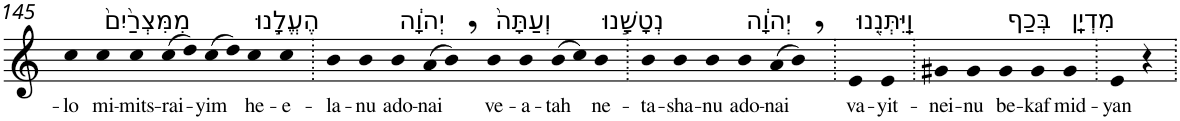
**kern	**text
*part1	*part1
*staff1	*staff1
*I"Piano	*
*I'Pno	*
!!LO:PB:g=z
*clefG2	*
*k[]	*
=145	=145
!	!LO:LY:b
4cc	-lo
!LO:TX:a:t=מִמִּצְרַ֙יִם֙	!
!	!LO:LY:b
4cc	mi-
!	!LO:LY:b
4cc	-mits-
!	!LO:LY:b
(>8cc	-rai-
8dd)	.
!	!LO:LY:b
(>8cc	-yim
8dd)	.
!LO:TX:a:t=הֶעֱלָ֣נוּ	!
!	!LO:LY:b
4cc	he-
!	!LO:LY:b
4cc	-e-
=146.	=146.
!	!LO:LY:b
4b	-la-
!	!LO:LY:b
4b	-nu
!LO:TX:a:t=יְהוָ֔ה	!
!	!LO:LY:b
4b	ado-
!	!LO:LY:b
(>8a	-nai
8b,)	.
!LO:TX:a:t=וְעַתָּה֙	!
!	!LO:LY:b
4b	ve-
!	!LO:LY:b
4b	-a-
!	!LO:LY:b
(>8b	-tah
8cc)	.
!LO:TX:a:t=נְטָשָׁ֣נוּ	!
!	!LO:LY:b
4b	ne-
=147.	=147.
!	!LO:LY:b
4b	-ta-
!	!LO:LY:b
4b	-sha-
!	!LO:LY:b
4b	-nu
!LO:TX:a:t=יְהוָ֔ה	!
!	!LO:LY:b
4b	ado-
!	!LO:LY:b
(>8a	-nai
8b,)	.
=148.	=148.
!LO:TX:a:t=וַֽיִּתְּנֵ֖נוּ	!
!	!LO:LY:b
4e	va-
!	!LO:LY:b
4e	-yit-
=149.	=149.
!	!LO:LY:b
4g#X	-nei-
!	!LO:LY:b
4g#	-nu
!LO:TX:a:t=בְּכַף	!
!	!LO:LY:b
4g#	be-
!	!LO:LY:b
4g#	-kaf
!LO:TX:a:t=מִדְיָֽן	!
!	!LO:LY:b
4g#	mid-
=150.	=150.
!	!LO:LY:b
4e	-yan
4r	.
=.	=.
*-	*-
